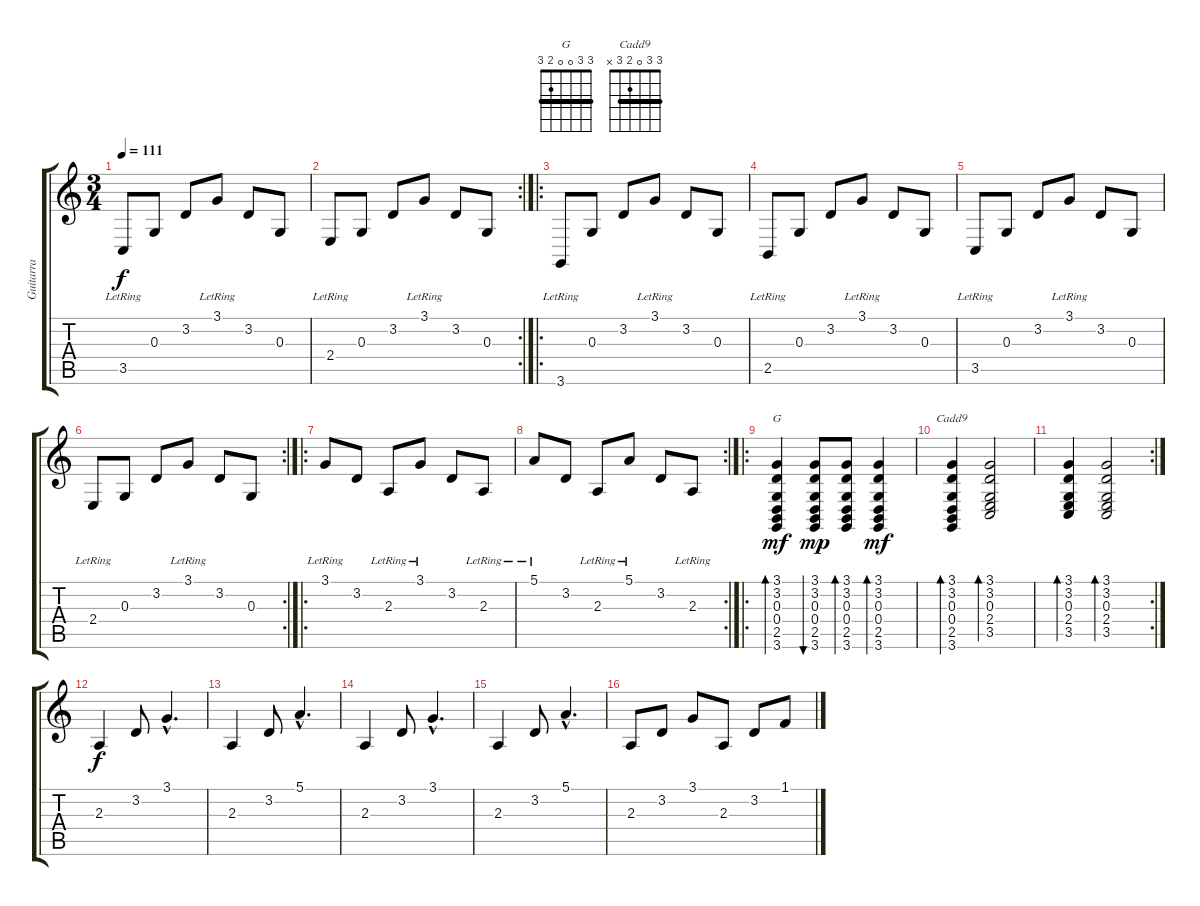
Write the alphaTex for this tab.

\track ("Guitarra" "Guitarra") {instrument fx4atmosphere}
\staff {score tabs}
\tuning (E4 B3 G3 D3 A2 E2) {hide}
\chord ("G" 3 3 0 0 2 3) {barre 3}
\chord ("Cadd9" 3 3 0 2 3 x) {barre 3}
\ts (3 4)
\tempo 111
\clef g2
\ks c
3.5{lr}.8{dy f} 0.3.8 3.2.8 3.1{lr}.8 3.2.8 0.3.8 |
\rc 2
2.4{lr}.8 0.3.8 3.2.8 3.1{lr}.8 3.2.8 0.3.8 |
\ro
3.6{lr}.8 0.3.8 3.2.8 3.1{lr}.8 3.2.8 0.3.8 |
2.5{lr}.8 0.3.8 3.2.8 3.1{lr}.8 3.2.8 0.3.8 |
3.5{lr}.8 0.3.8 3.2.8 3.1{lr}.8 3.2.8 0.3.8 |
\rc 2
2.4{lr}.8 0.3.8 3.2.8 3.1{lr}.8 3.2.8 0.3.8 |
\ro
3.1{lr}.8 3.2.8 2.3{lr}.8 3.1{lr}.8 3.2.8 2.3{lr}.8 |
\rc 2
5.1{lr}.8 3.2.8 2.3{lr}.8 5.1{lr}.8 3.2.8 2.3{lr}.8 |
\ro
(3.1 3.2 0.3 0.4 2.5 3.6).4{bd 30 ch "G" dy mf} (3.1 3.2 0.3 0.4 2.5 3.6).8{bu 30 dy mp} (3.1 3.2 0.3 0.4 2.5 3.6).8{bd 30} (3.1 3.2 0.3 0.4 2.5 3.6).4{bd 60 dy mf} |
(3.1 3.2 0.3 0.4 2.5 3.6).4{bd 60 ch "Cadd9"} (3.1 3.2 0.3 2.4 3.5).2{bd 60} |
\rc 2
(3.1 3.2 0.3 2.4 3.5).4{bd 60} (3.1 3.2 0.3 2.4 3.5).2{bd 60} |
2.3.4{dy f} 3.2.8 3.1{hac}.4{d} |
2.3.4 3.2.8 5.1{hac}.4{d} |
2.3.4 3.2.8 3.1{hac}.4{d} |
2.3.4 3.2.8 5.1{hac}.4{d} |
2.3.8 3.2.8 3.1.8 2.3.8 3.2.8 1.1.8
